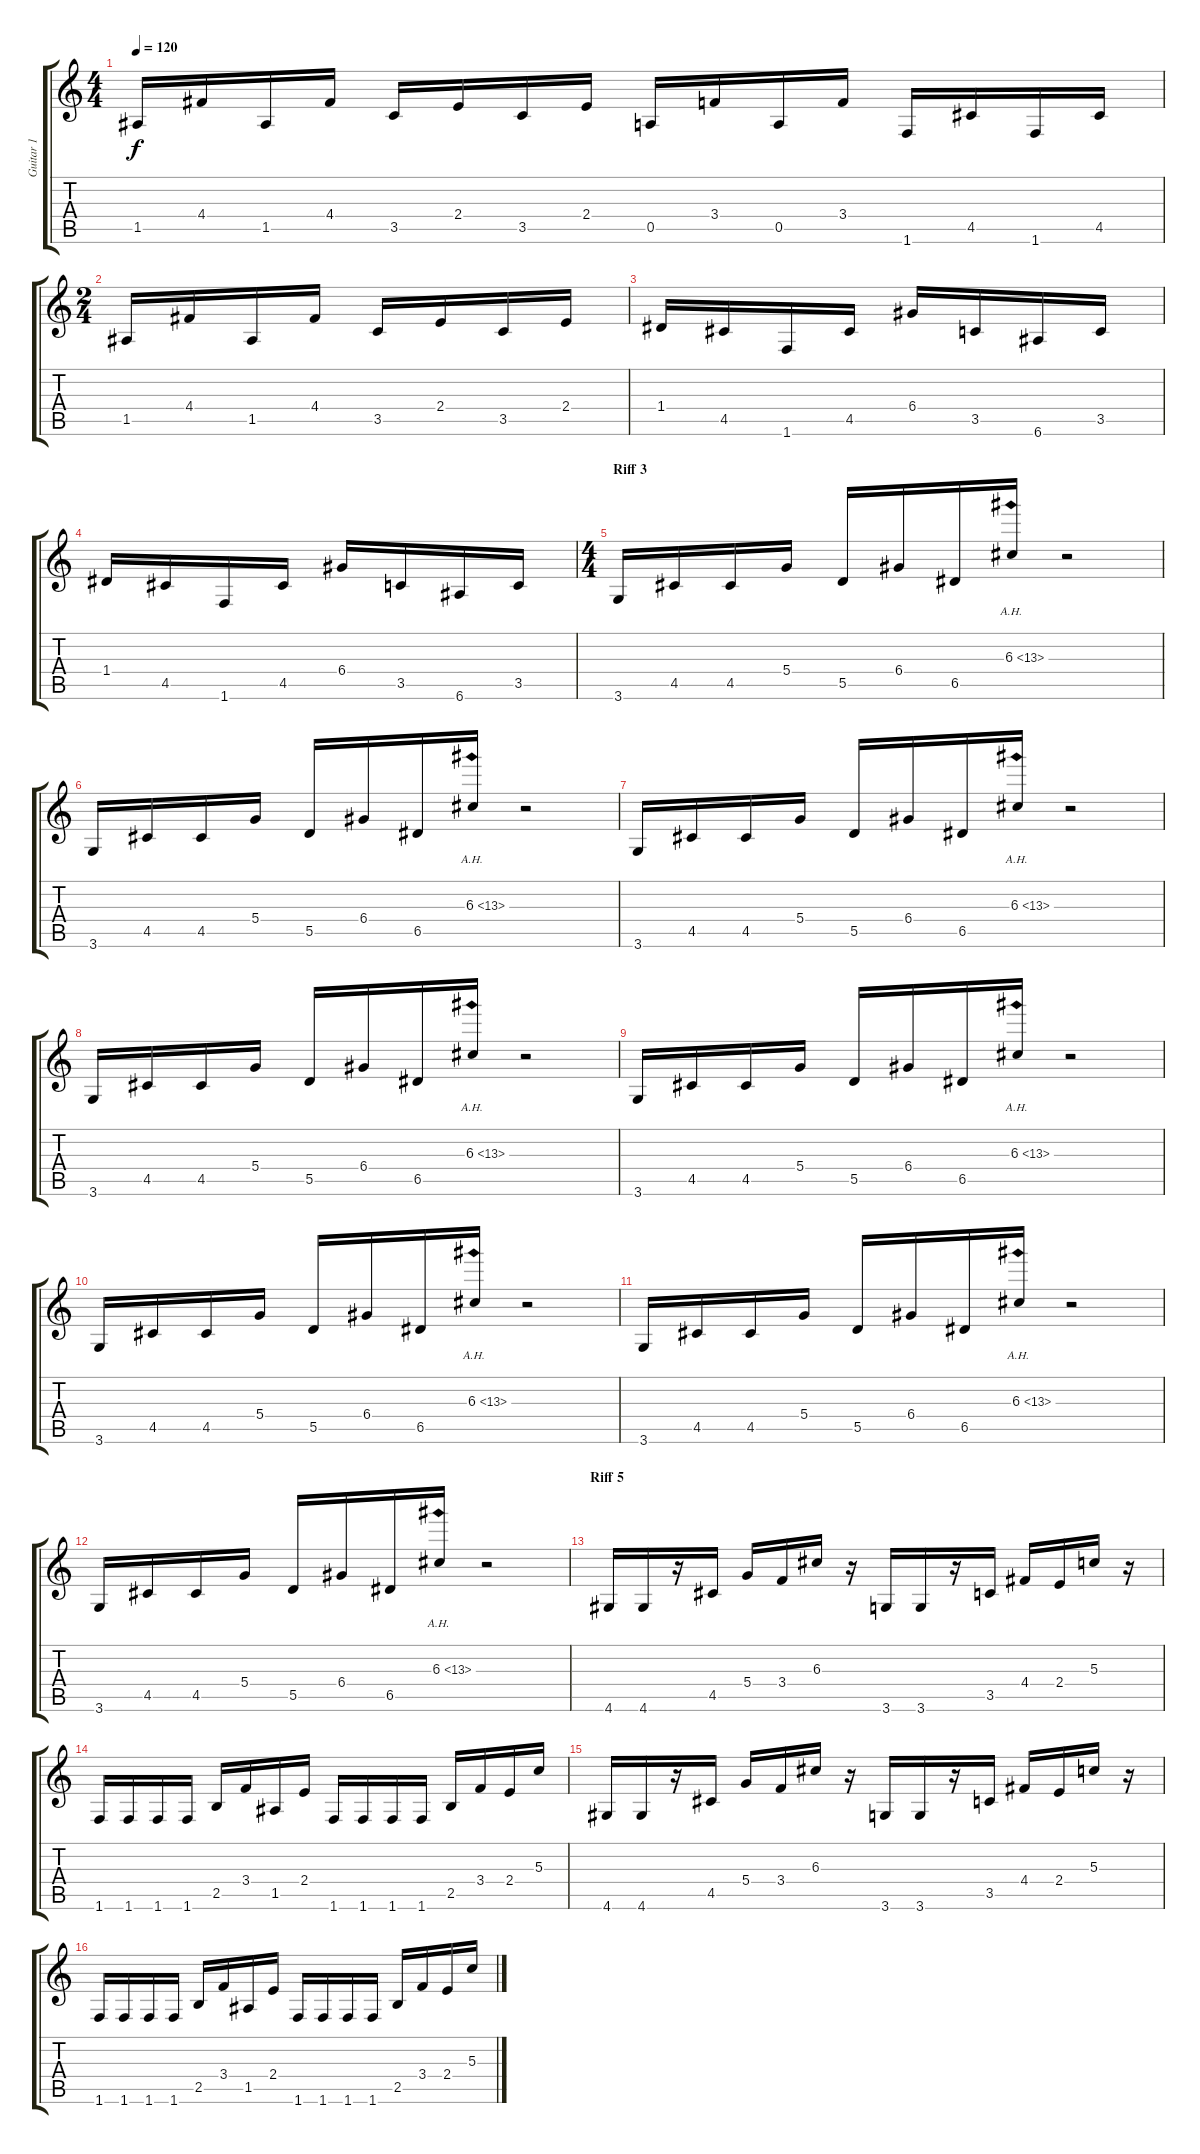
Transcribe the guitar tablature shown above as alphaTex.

\track ("Guitar 1" "Guitar 1") {instrument distortionguitar}
\staff {score tabs}
\tuning (E4 B3 G3 D3 A2 E2) {hide}
\ts (4 4)
\tempo 120
\clef g2
\ks c
1.5.16{dy f} 4.4.16 1.5.16 4.4.16 3.5.16 2.4.16 3.5.16 2.4.16 0.5.16 3.4.16 0.5.16 3.4.16 1.6.16 4.5.16 1.6.16 4.5.16 |
\ts (2 4)
1.5.16 4.4.16 1.5.16 4.4.16 3.5.16 2.4.16 3.5.16 2.4.16 |
1.4.16 4.5.16 1.6.16 4.5.16 6.4.16 3.5.16 6.6.16 3.5.16 |
1.4.16 4.5.16 1.6.16 4.5.16 6.4.16 3.5.16 6.6.16 3.5.16 |
\ts (4 4)
\section ("" "Riff 3")
3.6.16 4.5.16 4.5.16 5.4.16 5.5.16 6.4.16 6.5.16 6.3{ah 7}.16 r.2 |
3.6.16 4.5.16 4.5.16 5.4.16 5.5.16 6.4.16 6.5.16 6.3{ah 7}.16 r.2 |
3.6.16 4.5.16 4.5.16 5.4.16 5.5.16 6.4.16 6.5.16 6.3{ah 7}.16 r.2 |
3.6.16 4.5.16 4.5.16 5.4.16 5.5.16 6.4.16 6.5.16 6.3{ah 7}.16 r.2 |
3.6.16 4.5.16 4.5.16 5.4.16 5.5.16 6.4.16 6.5.16 6.3{ah 7}.16 r.2 |
3.6.16 4.5.16 4.5.16 5.4.16 5.5.16 6.4.16 6.5.16 6.3{ah 7}.16 r.2 |
3.6.16 4.5.16 4.5.16 5.4.16 5.5.16 6.4.16 6.5.16 6.3{ah 7}.16 r.2 |
3.6.16 4.5.16 4.5.16 5.4.16 5.5.16 6.4.16 6.5.16 6.3{ah 7}.16 r.2 |
\section ("" "Riff 5")
4.6.16 4.6.16 r.16 4.5.16 5.4.16 3.4.16 6.3.16 r.16 3.6.16 3.6.16 r.16 3.5.16 4.4.16 2.4.16 5.3.16 r.16 |
1.6.16 1.6.16 1.6.16 1.6.16 2.5.16 3.4.16 1.5.16 2.4.16 1.6.16 1.6.16 1.6.16 1.6.16 2.5.16 3.4.16 2.4.16 5.3.16 |
4.6.16 4.6.16 r.16 4.5.16 5.4.16 3.4.16 6.3.16 r.16 3.6.16 3.6.16 r.16 3.5.16 4.4.16 2.4.16 5.3.16 r.16 |
1.6.16 1.6.16 1.6.16 1.6.16 2.5.16 3.4.16 1.5.16 2.4.16 1.6.16 1.6.16 1.6.16 1.6.16 2.5.16 3.4.16 2.4.16 5.3.16
